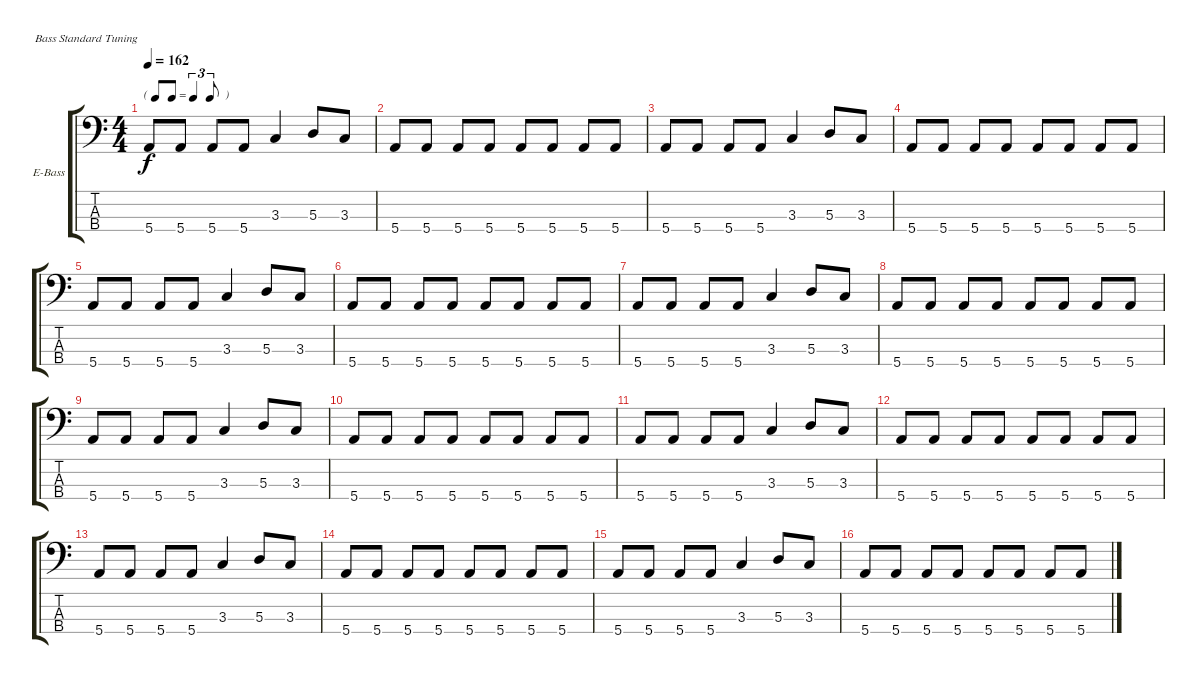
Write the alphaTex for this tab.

\bracketExtendMode groupsimilarinstruments
\firstSystemTrackNameOrientation horizontal
\otherSystemsTrackNameOrientation horizontal
\track ("Electric Bass" "E-Bass") {instrument electricbassfinger}
\staff {score tabs}
\tuning (G2 D2 A1 E1)
\ts (4 4)
\tf triplet8th
\tempo 162
\clef f4
\ks c
5.4.8{dy f} 5.4.8 5.4.8 5.4.8 3.3.4 5.3.8 3.3.8 |
5.4.8 5.4.8 5.4.8 5.4.8 5.4.8 5.4.8 5.4.8 5.4.8 |
5.4.8 5.4.8 5.4.8 5.4.8 3.3.4 5.3.8 3.3.8 |
5.4.8 5.4.8 5.4.8 5.4.8 5.4.8 5.4.8 5.4.8 5.4.8 |
5.4.8 5.4.8 5.4.8 5.4.8 3.3.4 5.3.8 3.3.8 |
5.4.8 5.4.8 5.4.8 5.4.8 5.4.8 5.4.8 5.4.8 5.4.8 |
5.4.8 5.4.8 5.4.8 5.4.8 3.3.4 5.3.8 3.3.8 |
5.4.8 5.4.8 5.4.8 5.4.8 5.4.8 5.4.8 5.4.8 5.4.8 |
5.4.8 5.4.8 5.4.8 5.4.8 3.3.4 5.3.8 3.3.8 |
5.4.8 5.4.8 5.4.8 5.4.8 5.4.8 5.4.8 5.4.8 5.4.8 |
5.4.8 5.4.8 5.4.8 5.4.8 3.3.4 5.3.8 3.3.8 |
5.4.8 5.4.8 5.4.8 5.4.8 5.4.8 5.4.8 5.4.8 5.4.8 |
5.4.8 5.4.8 5.4.8 5.4.8 3.3.4 5.3.8 3.3.8 |
5.4.8 5.4.8 5.4.8 5.4.8 5.4.8 5.4.8 5.4.8 5.4.8 |
5.4.8 5.4.8 5.4.8 5.4.8 3.3.4 5.3.8 3.3.8 |
5.4.8 5.4.8 5.4.8 5.4.8 5.4.8 5.4.8 5.4.8 5.4.8
